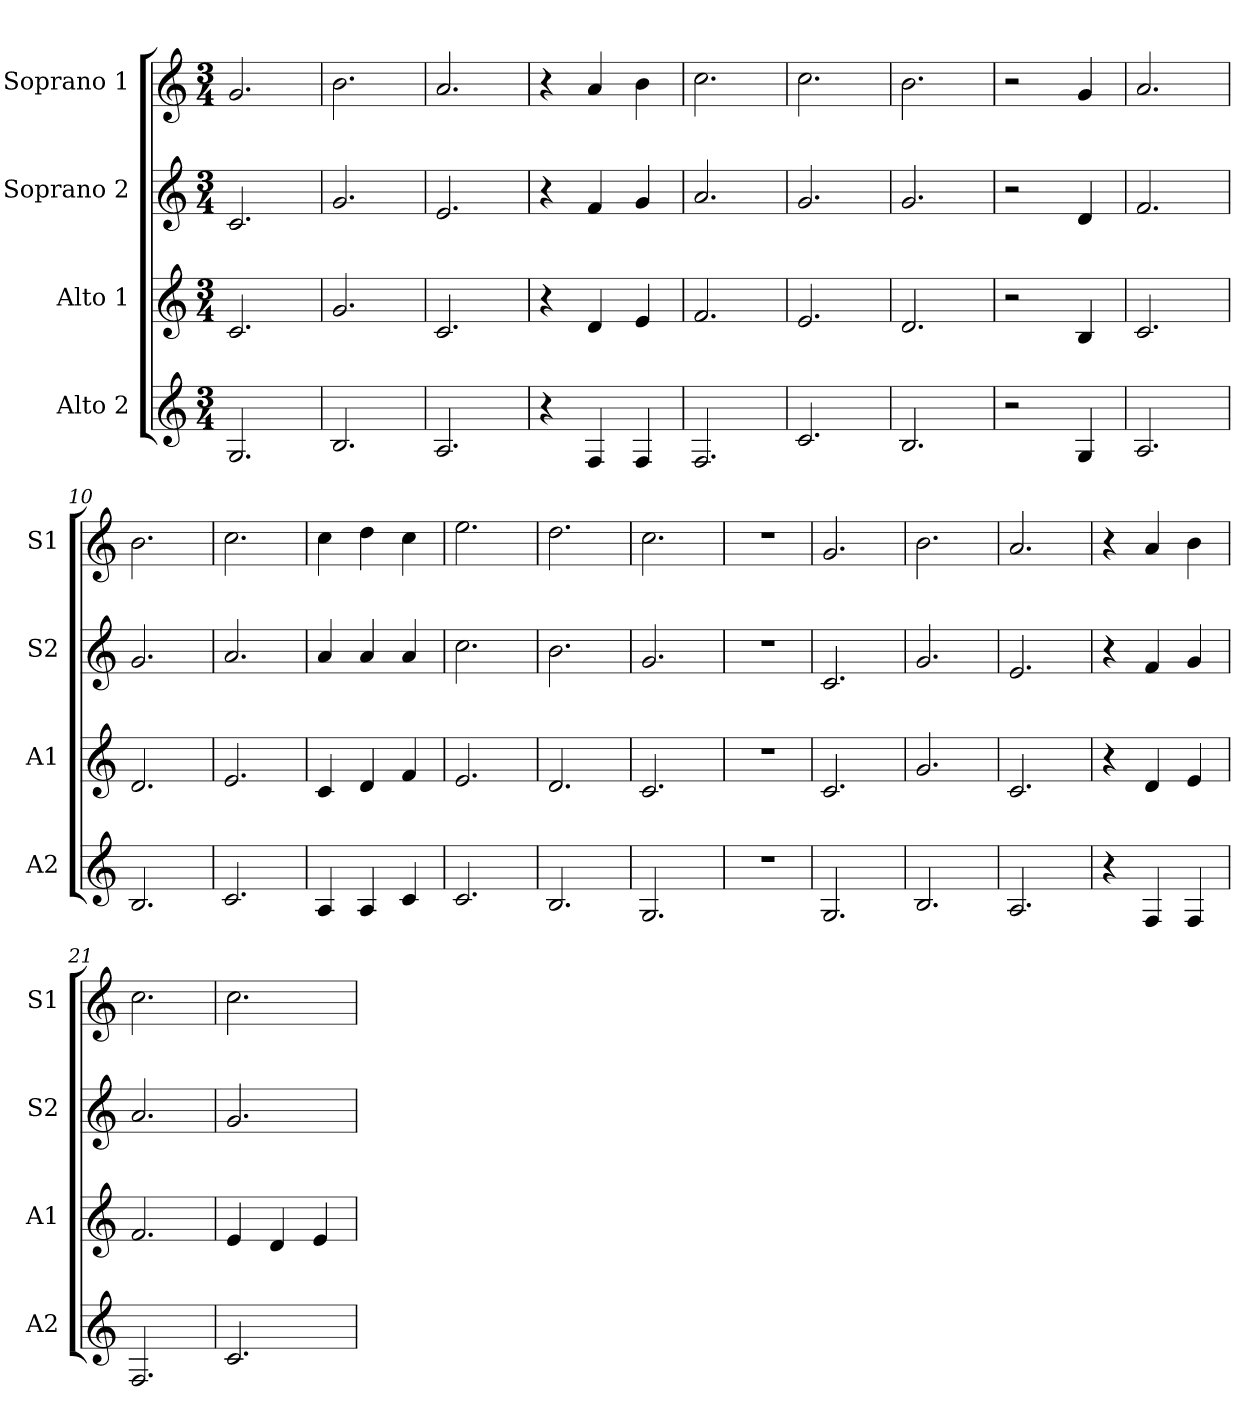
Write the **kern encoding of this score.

**kern	**kern	**kern	**kern
*part4	*part3	*part2	*part1
*staff4	*staff3	*staff2	*staff1
*I"Alto 2	*I"Alto 1	*I"Soprano 2	*I"Soprano 1
*I'A2	*I'A1	*I'S2	*I'S1
*clefG2	*clefG2	*clefG2	*clefG2
*k[]	*k[]	*k[]	*k[]
*M3/4	*M3/4	*M3/4	*M3/4
=1	=1	=1	=1
2.G/	2.c/	2.c/	2.g/
=2	=2	=2	=2
2.B/	2.g/	2.g/	2.b\
=3	=3	=3	=3
2.A/	2.c/	2.e/	2.a/
=4	=4	=4	=4
4r	4r	4r	4r
4F/	4d/	4f/	4a/
4F/	4e/	4g/	4b\
=5	=5	=5	=5
2.F/	2.f/	2.a/	2.cc\
=6	=6	=6	=6
2.c/	2.e/	2.g/	2.cc\
=7	=7	=7	=7
2.B/	2.d/	2.g/	2.b\
=8	=8	=8	=8
2r	2r	2r	2r
4G/	4B/	4d/	4g/
=9	=9	=9	=9
2.A/	2.c/	2.f/	2.a/
=10	=10	=10	=10
2.B/	2.d/	2.g/	2.b\
=11	=11	=11	=11
2.c/	2.e/	2.a/	2.cc\
=12	=12	=12	=12
4A/	4c/	4a/	4cc\
4A/	4d/	4a/	4dd\
4c/	4f/	4a/	4cc\
=13	=13	=13	=13
2.c/	2.e/	2.cc\	2.ee\
=14	=14	=14	=14
2.B/	2.d/	2.b\	2.dd\
=15	=15	=15	=15
2.G/	2.c/	2.g/	2.cc\
!!LO:LB:g=z
=16	=16	=16	=16
2.r	2.r	2.r	2.r
=17	=17	=17	=17
2.G/	2.c/	2.c/	2.g/
=18	=18	=18	=18
2.B/	2.g/	2.g/	2.b\
=19	=19	=19	=19
2.A/	2.c/	2.e/	2.a/
=20	=20	=20	=20
4r	4r	4r	4r
4F/	4d/	4f/	4a/
4F/	4e/	4g/	4b\
=21	=21	=21	=21
2.F/	2.f/	2.a/	2.cc\
=22	=22	=22	=22
2.c/	4e/	2.g/	2.cc\
.	4d/	.	.
.	4e/	.	.
=	=	=	=
*-	*-	*-	*-
